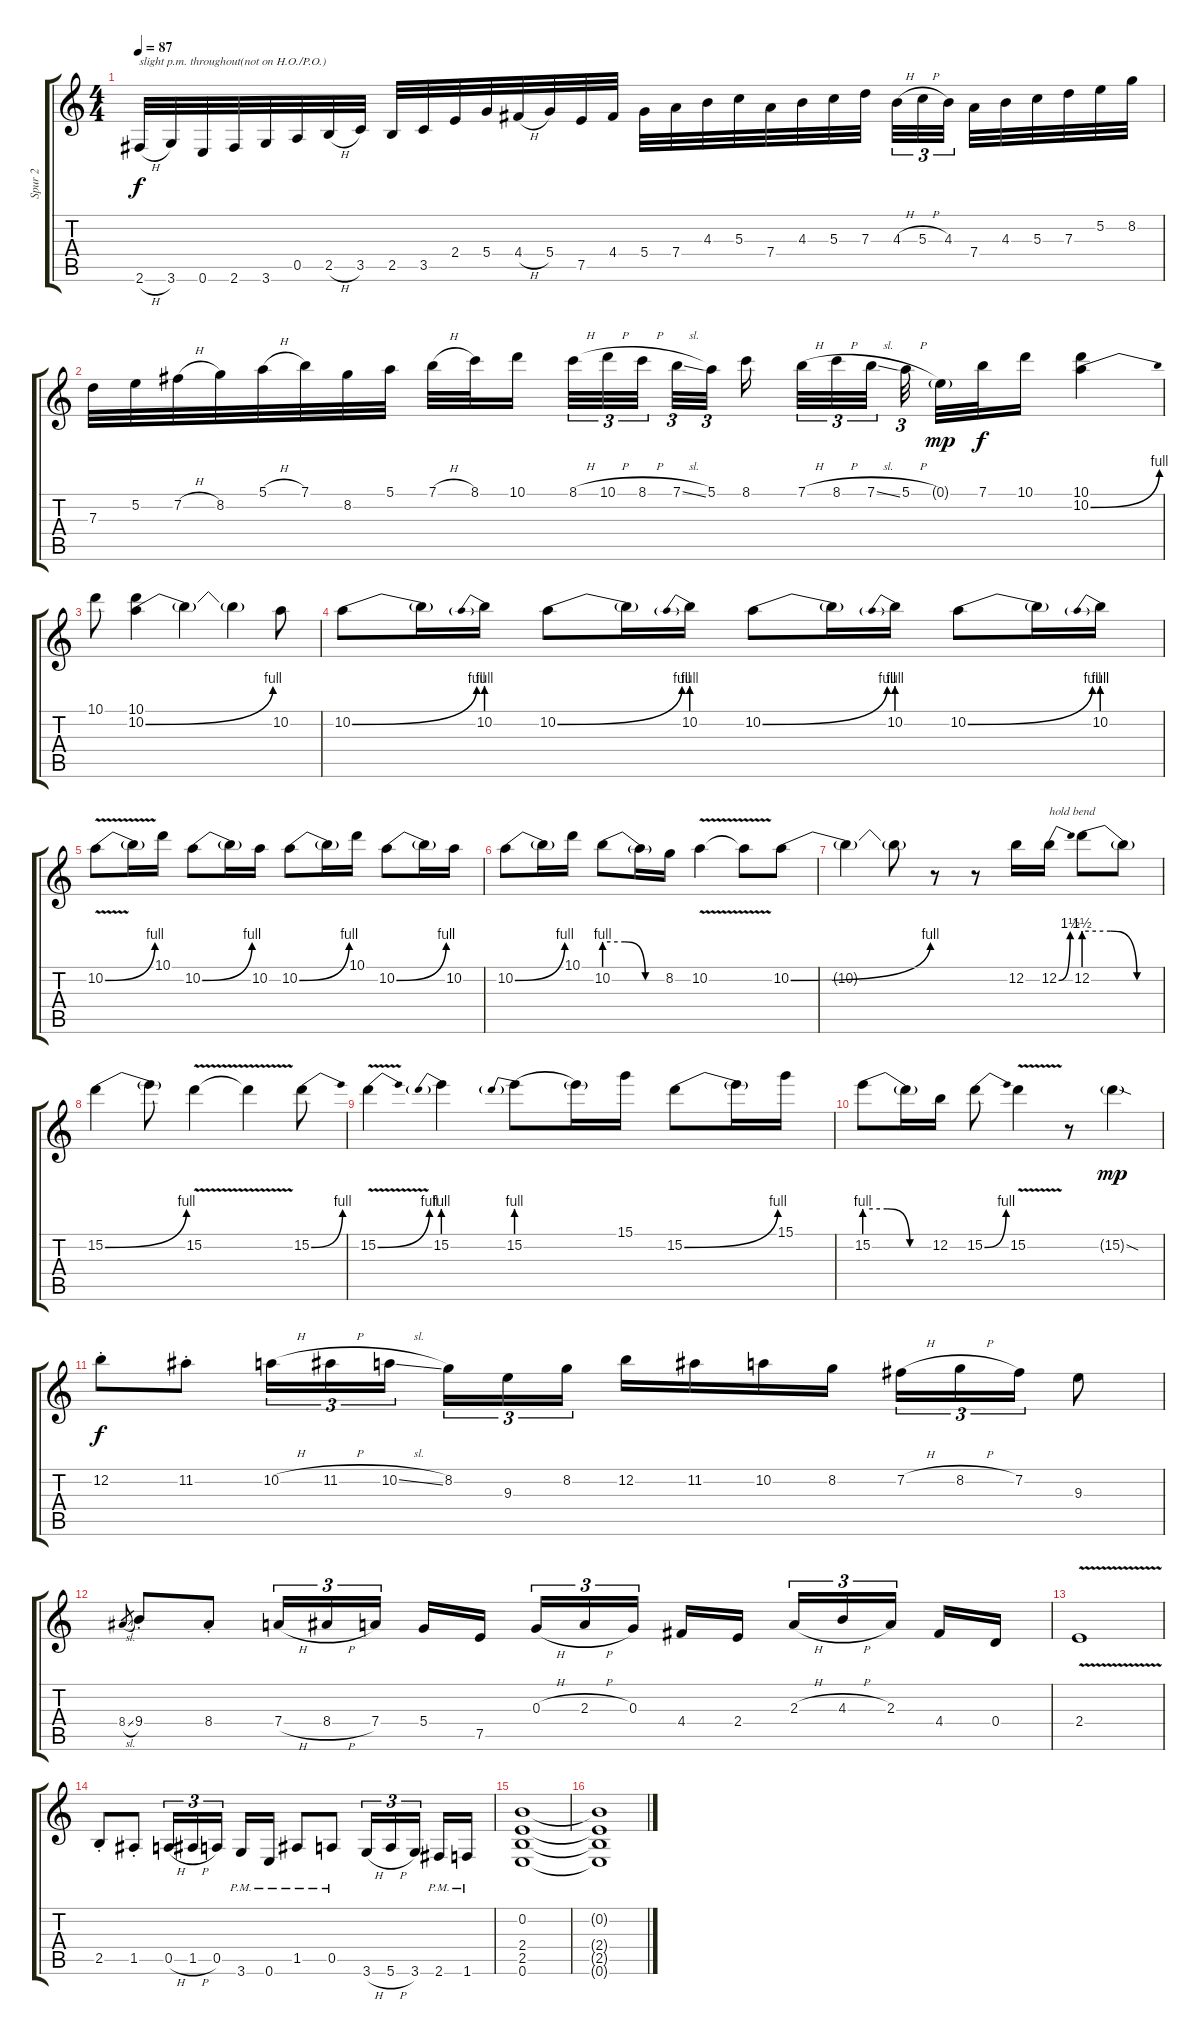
\track ("Spur 2" "Spur 2") {instrument distortionguitar}
\staff {score tabs}
\tuning (E4 B3 G3 D3 A2 E2) {hide}
\ts (4 4)
\tempo 87
\clef g2
\ks c
2.6{h}.32{txt "slight p.m. throughout(not on H.O./P.O.)" dy f} 3.6.32 0.6.32 2.6.32 3.6.32 0.5.32 2.5{h}.32 3.5.32 2.5.32 3.5.32 2.4.32 5.4.32 4.4{h}.32 5.4.32 7.5.32 4.4.32 5.4.32 7.4.32 4.3.32 5.3.32 7.4.32 4.3.32 5.3.32 7.3.32 4.3{h}.32{tu (3 2)} 5.3{h}.32{tu (3 2)} 4.3.32{tu (3 2)} 7.4.32 4.3.32 5.3.32 7.3.32 5.2.32 8.2.32 |
7.3.32 5.2.32 7.2{h}.32 8.2.32 5.1{h}.32 7.1.32 8.2.32 5.1.32 7.1{h}.32 8.1.32 10.1.16 8.1{h}.32{tu (3 2)} 10.1{h}.32{tu (3 2)} 8.1{h}.32{tu (3 2)} 7.1{sl}.32{tu (3 2)} 5.1.32{tu (3 2)} 8.1.16 7.1{h}.32{tu (3 2)} 8.1{h}.32{tu (3 2)} 7.1{sl}.32{tu (3 2)} 5.1{h}.32{tu (3 2)} 0.1{g}.32{dy mp} 7.1.32{dy f} 10.1.16 (10.1 10.2{be (bend 0 0 60 4)}).4 |
10.1.8 (10.1 10.2{be (bend 0 0 60 4)}).4 10.2{t}.4 10.2{t}.4 10.2.8 |
10.2{be (bend 0 0 60 4)}.8 10.2{t}.16 10.2{be (prebend 0 4 60 4)}.16 10.2{be (bend 0 0 60 4)}.8 10.2{t}.16 10.2{be (prebend 0 4 60 4)}.16 10.2{be (bend 0 0 60 4)}.8 10.2{t}.16 10.2{be (prebend 0 4 60 4)}.16 10.2{be (bend 0 0 60 4)}.8 10.2{t}.16 10.2{be (prebend 0 4 60 4)}.16 |
10.2{be (bend 0 0 60 4) v}.8 10.2{t}.16 10.1.16 10.2{be (bend 0 0 60 4)}.8 10.2{t}.16 10.2.16 10.2{be (bend 0 0 60 4)}.8 10.2{t}.16 10.1.16 10.2{be (bend 0 0 60 4)}.8 10.2{t}.16 10.2.16 |
10.2{be (bend 0 0 60 4)}.8 10.2{t}.16 10.1.16 10.2{be (custom 0 4 20 4 40 0 60 0)}.8 10.2{t}.16 8.2.16 10.2{v}.4 10.2{t}.8 10.2{be (bend 0 0 60 4)}.8 |
10.2{t}.4 10.2{t}.8 r.8 r.8 12.2.16 12.2{be (bend 0 0 60 6)}.16{txt "hold bend"} 12.2{be (custom 0 6 20 6 40 0 60 0)}.8 12.2{t}.8 |
15.2{be (bend 0 0 60 4)}.4 15.2{t}.8 15.2{v}.4 15.2{t}.4 15.2{be (bend 0 0 60 4)}.8 |
15.2{be (bend 0 0 60 4) v}.4 15.2{be (prebend 0 4 60 4)}.4 15.2{be (prebend 0 4 60 4)}.8 15.2{t}.16 15.1.16 15.2{be (bend 0 0 60 4)}.8 15.2{t}.16 15.1.16 |
15.2{be (custom 0 4 20 4 40 0 60 0)}.8 15.2{t}.16 12.2.16 15.2{be (bend 0 0 60 4)}.8 15.2{v}.4 r.8 15.2{sod g}.4{dy mp} |
12.2{st}.8{dy f} 11.2{st}.8 10.2{h}.16{tu (3 2)} 11.2{h}.16{tu (3 2)} 10.2{sl}.16{tu (3 2)} 8.2.16{tu (3 2)} 9.3.16{tu (3 2)} 8.2.16{tu (3 2)} 12.2.16 11.2.16 10.2.16 8.2.16 7.2{h}.16{tu (3 2)} 8.2{h}.16{tu (3 2)} 7.2.16{tu (3 2)} 9.3.8 |
8.4{sl}.8{gr} 9.4{st}.8 8.4{st}.8 7.4{h}.16{tu (3 2)} 8.4{h}.16{tu (3 2)} 7.4.16{tu (3 2)} 5.4.16 7.5.16 0.3{h}.16{tu (3 2)} 2.3{h}.16{tu (3 2)} 0.3.16{tu (3 2)} 4.4.16 2.4.16 2.3{h}.16{tu (3 2)} 4.3{h}.16{tu (3 2)} 2.3.16{tu (3 2)} 4.4.16 0.4.16 |
2.4{v}.1 |
2.5{st}.8 1.5{st}.8 0.5{h}.16{tu (3 2)} 1.5{h}.16{tu (3 2)} 0.5.16{tu (3 2)} 3.6{pm}.16 0.6{pm}.16 1.5{pm}.8 0.5{pm}.8 3.6{h}.16{tu (3 2)} 5.6{h}.16{tu (3 2)} 3.6.16{tu (3 2)} 2.6{pm}.16 1.6{pm}.16 |
(0.2 2.4 2.5 0.6).1 |
(0.2{t} 2.4{t} 2.5{t} 0.6{t}).1
